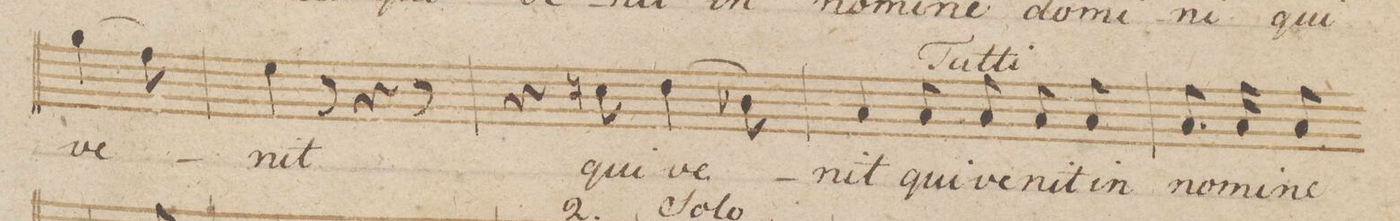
**kern	**text
*I"Basso.	*
*clefF4	*
*k[b-e-]	*
*M6/8	*
(4B-\	ve-
8A\)	.
=24	=24
4G\	-nit
8r	.
4r	.
8r	.
=25	=25
4r	.
8En\	qui
(4F\	ve-
8E-X\)	.
=26	=26
4C/	-nit
8C/	qui
8C/	ve-
8C/	-nit
8C/	in
=27	=27
8.C/	no-
16C/	-mi-
8C/	-ne
*-	*-
